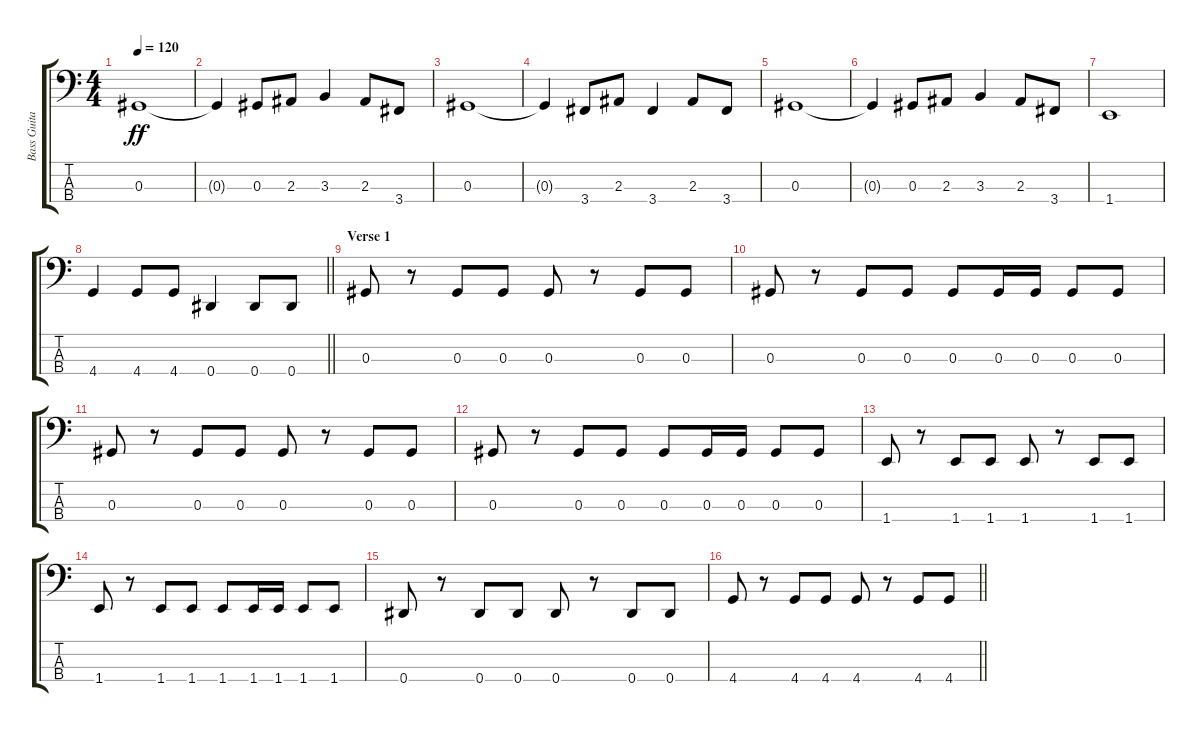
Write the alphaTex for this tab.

\track ("Bass Guitar - Toni" "Bass Guita") {instrument electricbasspick}
\staff {score tabs}
\tuning (Gb2 Db2 Ab1 Eb1) {hide}
\ts (4 4)
\tempo 120
\clef f4
\ks c
0.3.1{dy ff} |
0.3{t}.4 0.3.8 2.3.8 3.3.4 2.3.8 3.4.8 |
0.3.1 |
0.3{t}.4 3.4.8 2.3.8 3.4.4 2.3.8 3.4.8 |
0.3.1 |
0.3{t}.4 0.3.8 2.3.8 3.3.4 2.3.8 3.4.8 |
1.4.1 |
\barLineRight lightlight
4.4.4 4.4.8 4.4.8 0.4.4 0.4.8 0.4.8 |
\section ("" "Verse 1")
0.3.8{volume 9} r.8 0.3.8 0.3.8 0.3.8 r.8 0.3.8 0.3.8 |
0.3.8 r.8 0.3.8 0.3.8 0.3.8 0.3.16 0.3.16 0.3.8 0.3.8 |
0.3.8 r.8 0.3.8 0.3.8 0.3.8 r.8 0.3.8 0.3.8 |
0.3.8 r.8 0.3.8 0.3.8 0.3.8 0.3.16 0.3.16 0.3.8 0.3.8 |
1.4.8 r.8 1.4.8 1.4.8 1.4.8 r.8 1.4.8 1.4.8 |
1.4.8 r.8 1.4.8 1.4.8 1.4.8 1.4.16 1.4.16 1.4.8 1.4.8 |
0.4.8 r.8 0.4.8 0.4.8 0.4.8 r.8 0.4.8 0.4.8 |
\barLineRight lightlight
4.4.8 r.8 4.4.8 4.4.8 4.4.8 r.8 4.4.8 4.4.8
